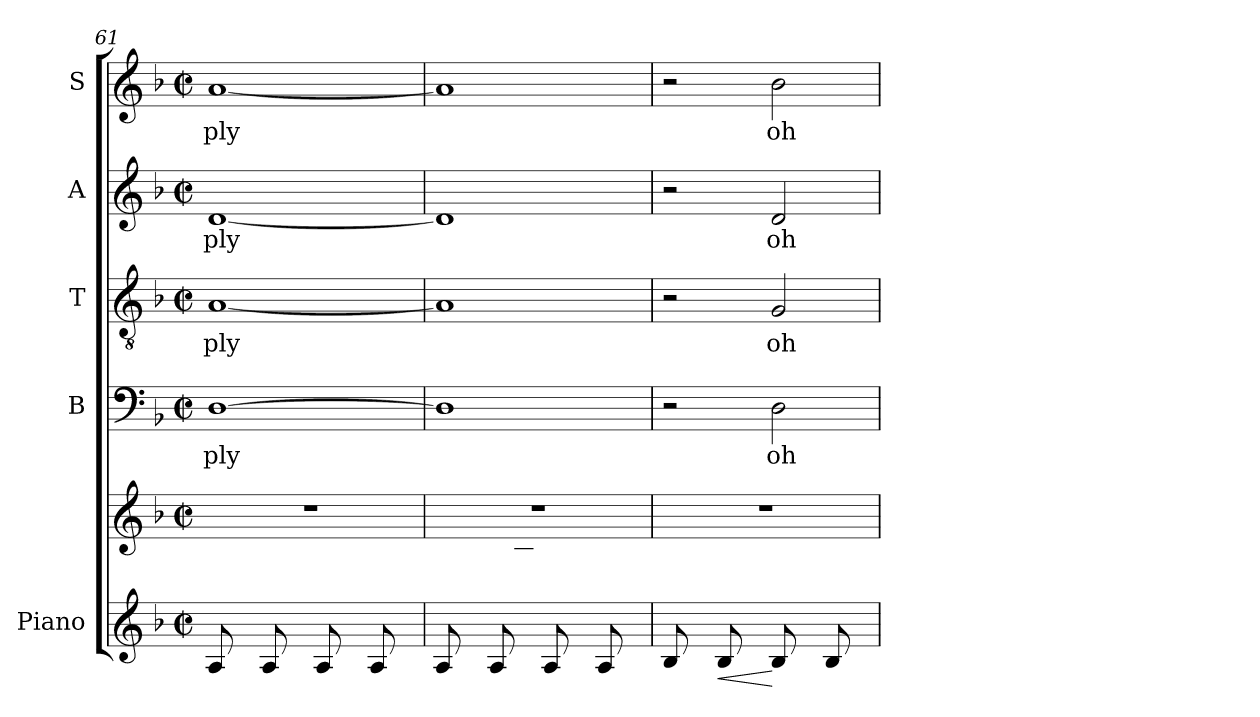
**kern	**kern	**dynam	**kern	**text	**kern	**text	**kern	**text	**kern	**text
*part5	*part5	*part5	*part4	*part4	*part3	*part3	*part2	*part2	*part1	*part1
*staff6	*staff5	*staff5/6	*staff4	*staff4	*staff3	*staff3	*staff2	*staff2	*staff1	*staff1
*I"Piano	*	*	*I"B	*	*I"T	*	*I"A	*	*I"S	*
!!LO:PB:g=z
*clefG2	*clefG2	*	*clefF4	*	*clefGv2	*	*clefG2	*	*clefG2	*
*k[b-]	*k[b-]	*	*k[b-]	*	*k[b-]	*	*k[b-]	*	*k[b-]	*
*F:	*F:	*	*F:	*	*F:	*	*F:	*	*F:	*
*M2/2	*M2/2	*	*M2/2	*	*M2/2	*	*M2/2	*	*M2/2	*
*met(c|)	*met(c|)	*	*met(c|)	*	*met(c|)	*	*met(c|)	*	*met(c|)	*
=61	=61	=61	=61	=61	=61	=61	=61	=61	=61	=61
*	*^	*	*	*	*	*	*	*	*	*
!	!	!	!	!	!LO:LY:b	!	!LO:LY:b	!	!LO:LY:b	!	!LO:LY:b
8A/L	1r	8ryy	.	[>1D	ply	[<1A	-ply	[<1d	-ply	[<1a	-ply
8ryy	.	8d\J	.	.	.	.	.	.	.	.	.
8A/L	.	8ryy	.	.	.	.	.	.	.	.	.
8ryy	.	8d\J	.	.	.	.	.	.	.	.	.
8A/L	.	8ryy	.	.	.	.	.	.	.	.	.
8ryy	.	8d\J	.	.	.	.	.	.	.	.	.
8A/L	.	8ryy	.	.	.	.	.	.	.	.	.
8ryy	.	8d\J	.	.	.	.	.	.	.	.	.
=62	=62	=62	=62	=62	=62	=62	=62	=62	=62	=62	=62
8A/L	1r	8ryy	.	1D]	.	1A]	.	1d]	.	1a]	.
8ryy	.	8d\J	.	.	.	.	.	.	.	.	.
8A/L	.	8ryy	.	.	.	.	.	.	.	.	.
8ryy	.	8c\J	.	.	.	.	.	.	.	.	.
8A/L	.	8ryy	.	.	.	.	.	.	.	.	.
8ryy	.	8d\J	.	.	.	.	.	.	.	.	.
8A/L	.	8ryy	.	.	.	.	.	.	.	.	.
8ryy	.	8f\J	.	.	.	.	.	.	.	.	.
=63	=63	=63	=63	=63	=63	=63	=63	=63	=63	=63	=63
8B-/L	1r	8ryy	.	2r	.	2r	.	2r	.	2r	.
8ryy	.	8g\J	.	.	.	.	.	.	.	.	.
!	!	!	!LO:HP:b=2	!	!	!	!	!	!	!	!
8B-/L	.	8ryy	<	.	.	.	.	.	.	.	.
8ryy	.	8g\J	.	.	.	.	.	.	.	.	.
!	!	!	!	!	!LO:LY:b	!	!LO:LY:b	!	!LO:LY:b	!	!LO:LY:b
8B-/L	.	8ryy	[	2D\	oh	2G/	oh	2d/	oh	2b-\	oh
8ryy	.	8g\J	.	.	.	.	.	.	.	.	.
8B-/L	.	8ryy	.	.	.	.	.	.	.	.	.
8ryy	.	8g\J	.	.	.	.	.	.	.	.	.
*	*v	*v	*	*	*	*	*	*	*	*	*
=	=	=	=	=	=	=	=	=	=	=
*-	*-	*-	*-	*-	*-	*-	*-	*-	*-	*-
